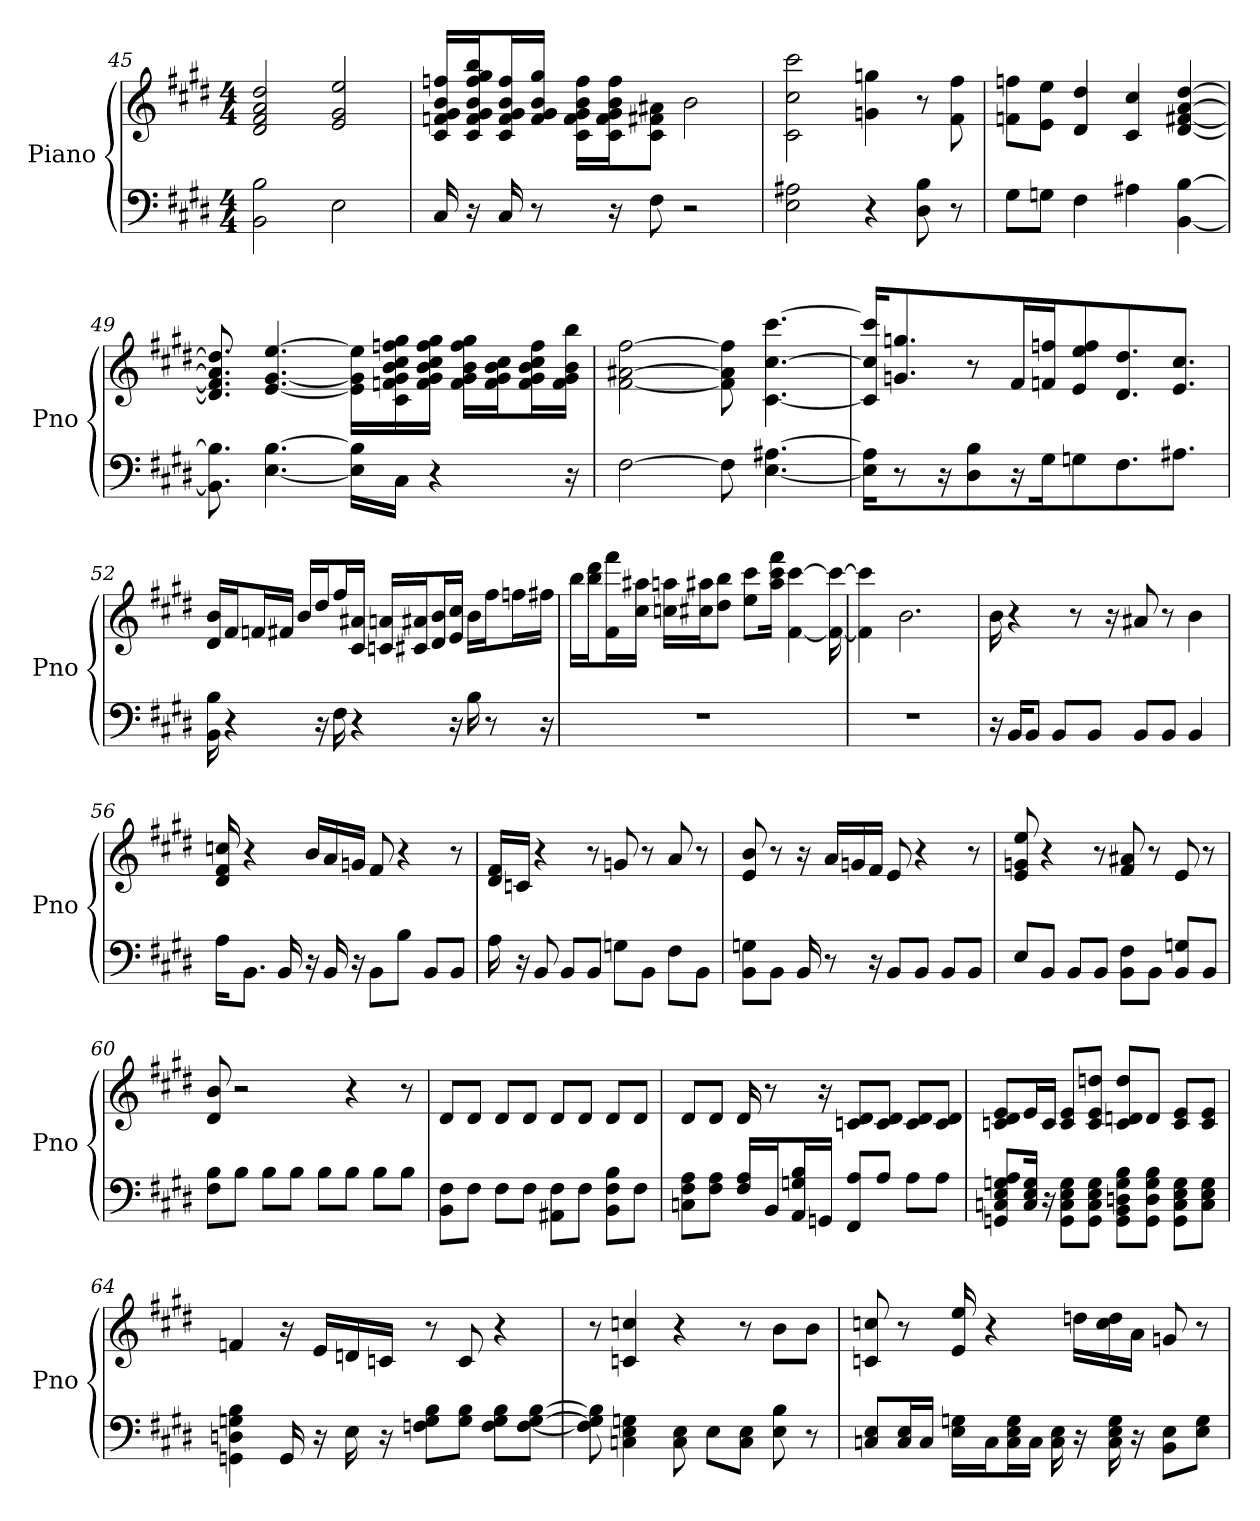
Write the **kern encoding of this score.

**kern	**kern
*part1	*part1
*staff2	*staff1
*I"Piano	*
*I'Pno	*
*clefF4	*clefG2
*k[f#c#g#d#]	*k[f#c#g#d#]
*E:	*E:
*M4/4	*M4/4
=45	=45
2BB 2B	2f# 2a 2dd# 2d#
2E	2ee 2e 2g#
=46	=46
16C#	16c#/ 16ff/ 16g#/ 16b/ 16f/LL
16r	16ff/ 16g#/ 16f/ 16c#/ 16b/ 16bb/ 16gg#/J
16C#	16g#/ 16f/ 16ff/ 16c#/ 16b/L
8r	16f/ 16g#/ 16b/ 16gg#/JJ
.	16ff\ 16f\ 16g#\ 16c#\ 16b\LL
16r	16c#\ 16f\ 16ff\ 16g#\ 16b\J
8F#	8c#\ 8a#\ 8f#\J
2r	2b
=47	=47
2A# 2E	2ccc# 2c# 2cc#
4r	4g 4gg
8D# 8B	8r
8r	8ff# 8f#
=48	=48
8G#\L	8ff\ 8f\L
8G\J	8ee\ 8e\J
4F#	4dd# 4d#
4A#	4cc# 4c#
[4BB [4B	[4a [4f# [4d# [4dd#
=49	=49
8.BB] 8.B]	8.a] 8.f#] 8.d#] 8.dd#]
[4.E [4.B	[4.g# [4.ee [4.e
16E]\ 16B]\LL	16g#]\ 16ee]\ 16e]\LL
16C#\JJ	16f\ 16gg#\ 16ff\ 16g#\ 16b\ 16cc#\ 16c#\
4r	16ff\ 16g#\ 16f\ 16b\ 16cc#\ 16gg#\JJ
.	16ff\ 16b\ 16gg#\ 16f\ 16g#\LL
.	16f\ 16b\ 16g#\ 16cc#\J
.	16f\ 16cc#\ 16ff\ 16b\ 16g#\L
16r	16f\ 16b\ 16g#\ 16bb\JJ
=50	=50
[2F#	[2a# [2f# [2ff#
8F#]	8a#] 8f#] 8ff#]
[4.A# [4.E	[4.ccc# [4.cc# [4.c#
=51	=51
16A#] 16E]	16ccc#]\ 16cc#]\ 16c#]\KL
8r	8.gg\ 8.g\J
16r	.
8D# 8B	8r
16r	16f#/LL
16G#	16ff/ 16f/JJ
8G\L	8ff/ 8ee/ 8e/L
8.F#\J	8.dd#/ 8.d#/J
8.A#J	8.cc# 8.eJ
=52	=52
16B 16BB	16b/ 16d#/LL
4r	16f#/J
.	16f/L
.	16f#/JJ
.	16b/LL
16r	16dd#/J
16F#	16ff#/L
4r	16c#/ 16a#/JJ
.	16a/ 16c/LL
.	16c#/ 16a#/J
.	16b/ 16d#/L
16r	16cc#/ 16e/JJ
16B	16b\LL
8r	16ff#\J
.	16ff\L
16r	16ff#\JJ
=53	=53
1r	16bb\LL
.	16bb\ 16ddd#\J
.	16fff#\ 16f#\L
.	16cc#\ 16aa#\JJ
.	16cc\ 16aa\LL
.	16cc#\ 16aa#\J
.	8bb\ 8dd#\J
.	8ee\ 8ccc#\L
.	16fff#\ 16aa#\ 16ccc#\Jk
.	[4f# [4ccc#
.	16f#_ 16ccc#_
=54	=54
1r	4f#] 4ccc#]
.	2.b
=55	=55
16r	16b
16BB/KL	4r
8BB/J	.
8BB/L	.
.	8r
8BB/J	.
.	16r
8BB/L	8a#
8BB/J	8r
4BB	4b
=56	=56
16A\KL	16cc 16d# 16f#
8.BB\J	4r
16BB	.
16r	16b/LL
16BB	16a/
16r	16g/JJ
8BB\L	8f#
8B\J	4r
8BB/L	.
8BB/J	8r
=57	=57
16A	16f#/ 16d#/LL
16r	16c/JJ
8BB	4r
8BB/L	.
8BB/J	8r
8G\L	8g
8BB\J	8r
8F#\L	8a
8BB\J	8r
=58	=58
8G\ 8BB\L	8b 8e
8BB\J	8r
16BB	16r
8r	16a/LL
.	16g/
16r	16f#/JJ
8BB/L	8e
8BB/J	4r
8BB/L	.
8BB/J	8r
=59	=59
8E/L	8ee 8e 8g
8BB/J	4r
8BB/L	.
8BB/J	8r
8F#\ 8BB\L	8a# 8f#
8BB\J	8r
8BB/ 8G/L	8e
8BB/J	8r
=60	=60
8F#\ 8B\L	8b 8d#
8B\J	2r
8B\L	.
8B\J	.
8B\L	.
8B\J	4r
8B\L	.
8B\J	8r
=61	=61
8BB\ 8F#\L	8d#/L
8F#\J	8d#/J
8F#\L	8d#/L
8F#\J	8d#/J
8F#\ 8AA#\L	8d#/L
8F#\J	8d#/J
8BB\ 8F#\ 8B\L	8d#/L
8F#\J	8d#/J
=62	=62
8F#\ 8C\ 8A\L	8d#/L
8F#\ 8A\J	8d#/J
16F#/ 16A/LL	16d#
16BB/J	8r
16AA/ 16G/ 16B/L	.
16GG/JJ	16r
8FF#/ 8A/L	8c/ 8d#/L
8A/J	8d#/ 8c/J
8A\L	8d#/ 8c/L
8A\J	8d#/ 8c/J
=63	=63
8GG/ 8A/ 8G/ 8C/ 8E/L	8c/ 8d#/ 8e/L
16C/ 16E/ 16G/Jk	16e/L
16r	16c/JJ
8G\ 8GG\ 8C\ 8E\L	8c/ 8e/L
8G\ 8GG\ 8C\ 8E\J	8dd/ 8c/ 8e/J
8B\ 8G\ 8GG\ 8BB\ 8D\L	8d/ 8c/ 8dd/L
8B\ 8GG\ 8G\ 8D\J	8d/J
8E\ 8G\ 8GG\ 8C\L	8e/ 8c/L
8E\ 8G\ 8C\J	8e/ 8c/J
=64	=64
4D 4G 4GG 4B	4f
16GG	16r
16r	16e/LL
16E	16d/
16r	16c/JJ
8F\ 8G\ 8B\L	8r
8G\ 8B\J	8c
8F\ 8G\ 8B\L	4r
[8G\ [8B\ [8F\J	.
=65	=65
8G] 8B] 8F]	8r
4E 4G 4C	4cc 4c
8E 8C	4r
8E\L	.
8C\ 8E\J	8r
8E 8B	8b\L
8r	8b\J
=66	=66
8C/ 8E/L	8cc 8c
16E/ 16C/L	8r
16C/JJ	.
16G\ 16E\LL	16ee 16e
16C\J	4r
16C\ 16G\ 16E\L	.
16C\JJ	.
16C 16E	.
16r	16dd\LL
16E 16C 16G	16cc\ 16dd\
16r	16a\JJ
8E\ 8BB\L	8g
8E\ 8G\J	8r
=	=
*-	*-
